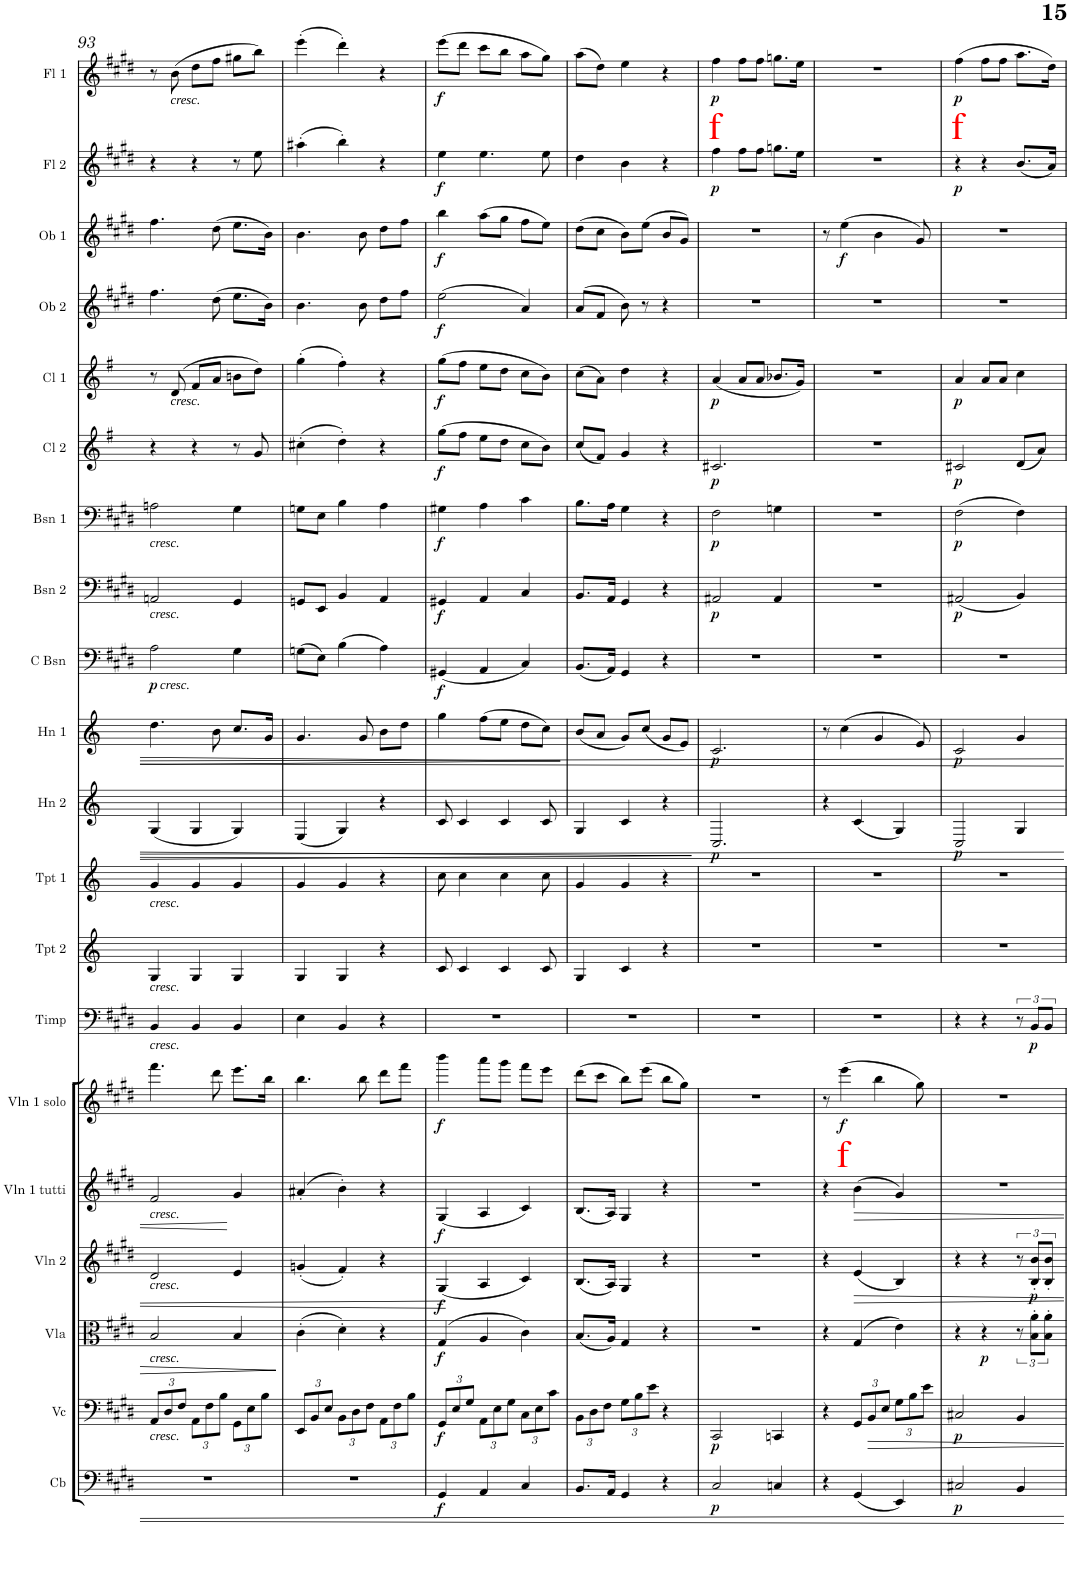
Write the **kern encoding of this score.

**kern	**dynam	**kern	**dynam	**kern	**dynam	**kern	**dynam	**kern	**dynam	**kern	**text	**dynam	**kern	**dynam	**kern	**kern	**kern	**dynam	**kern	**dynam	**kern	**dynam	**kern	**dynam	**kern	**dynam	**kern	**dynam	**kern	**dynam	**kern	**dynam	**kern	**dynam	**kern	**dynam	**kern	**text	**dynam
*part20	*part20	*part19	*part19	*part18	*part18	*part17	*part17	*part16	*part16	*part15	*part15	*part15	*part14	*part14	*part13	*part12	*part11	*part11	*part10	*part10	*part9	*part9	*part8	*part8	*part7	*part7	*part6	*part6	*part5	*part5	*part4	*part4	*part3	*part3	*part2	*part2	*part1	*part1	*part1
*staff20	*staff20	*staff19	*staff19	*staff18	*staff18	*staff17	*staff17	*staff16	*staff16	*staff15	*staff15	*staff15	*staff14	*staff14	*staff13	*staff12	*staff11	*staff11	*staff10	*staff10	*staff9	*staff9	*staff8	*staff8	*staff7	*staff7	*staff6	*staff6	*staff5	*staff5	*staff4	*staff4	*staff3	*staff3	*staff2	*staff2	*staff1	*staff1	*staff1
*I"Contrabass	*	*I"Violoncello	*	*I"Viola	*	*I"Violin 2	*	*I"Violin 1 tutti	*	*I"Violin 1 solo	*	*	*I"Timpani	*	*I"E Trumpet 2	*I"E Trumpet 1	*I"E Horn 2	*	*I"E Horn 1	*	*I"Contrabassoon	*	*I"Bassoon 2	*	*I"Bassoon 1	*	*I"A Clarinet 2	*	*I"A Clarinet 1	*	*I"Oboe 2	*	*I"Oboe 1	*	*I"Flute 2	*	*I"Flute 1	*	*
*I'Cb	*	*I'Vc	*	*I'Vla	*	*I'Vln 2	*	*I'Vln 1 tutti	*	*I'Vln 1 solo	*	*	*I'Timp	*	*I'Tpt 2	*I'Tpt 1	*I'Hn 2	*	*I'Hn 1	*	*I'C Bsn	*	*I'Bsn 2	*	*I'Bsn 1	*	*I'Cl 2	*	*I'Cl 1	*	*I'Ob 2	*	*I'Ob 1	*	*I'Fl 2	*	*I'Fl 1	*	*
!!LO:PB:g=z
*clefF4	*	*clefF4	*	*clefC3	*	*clefG2	*	*clefG2	*	*clefG2	*	*	*clefF4	*	*clefG2	*clefG2	*clefG2	*	*clefG2	*	*clefF4	*	*clefF4	*	*clefF4	*	*clefG2	*	*clefG2	*	*clefG2	*	*clefG2	*	*clefG2	*	*clefG2	*	*
*Trd7c12	*	*	*	*	*	*	*	*	*	*	*	*	*	*	*Trd-2c-4	*Trd-2c-4	*Trd5c8	*	*Trd5c8	*	*Trd7c12	*	*	*	*	*	*Trd2c3	*	*Trd2c3	*	*	*	*	*	*	*	*	*	*
*k[f#c#g#d#]	*	*k[f#c#g#d#]	*	*k[f#c#g#d#]	*	*k[f#c#g#d#]	*	*k[f#c#g#d#]	*	*k[f#c#g#d#]	*	*	*k[f#c#g#d#]	*	*k[]	*k[]	*k[]	*	*k[]	*	*k[f#c#g#d#]	*	*k[f#c#g#d#]	*	*k[f#c#g#d#]	*	*k[f#]	*	*k[f#]	*	*k[f#c#g#d#]	*	*k[f#c#g#d#]	*	*k[f#c#g#d#]	*	*k[f#c#g#d#]	*	*
*M3/4	*	*M3/4	*	*M3/4	*	*M3/4	*	*M3/4	*	*M3/4	*	*	*M3/4	*	*M3/4	*M3/4	*M3/4	*	*M3/4	*	*M3/4	*	*M3/4	*	*M3/4	*	*M3/4	*	*M3/4	*	*M3/4	*	*M3/4	*	*M3/4	*	*M3/4	*	*
*	*	*Xbrackettup	*	*	*	*	*	*	*	*	*	*	*	*	*	*	*	*	*	*	*	*	*	*	*	*	*	*	*	*	*	*	*	*	*	*	*	*	*
=93	=93	=93	=93	=93	=93	=93	=93	=93	=93	=93	=93	=93	=93	=93	=93	=93	=93	=93	=93	=93	=93	=93	=93	=93	=93	=93	=93	=93	=93	=93	=93	=93	=93	=93	=93	=93	=93	=93	=93
!	!	!	!	!	!	!	!	!	!	!	!	!	!	!	!	!	!	!	!	!	!	!	!	!	!LO:TX:b:i:t=cresc.	!	!	!	!	!	!	!	!	!	!	!	!	!	!
!	!	!	!	!	!	!	!	!	!	!	!	!	!	!	!	!	!	!	!	!	!	!	!LO:TX:b:i:t=cresc.	!	!	!	!	!	!	!	!	!	!	!	!	!	!	!	!
!	!	!	!	!	!	!	!	!	!	!	!	!	!	!	!	!	!	!	!	!	!LO:TX:b:i:t=cresc.	!	!	!	!	!	!	!	!	!	!	!	!	!	!	!	!	!	!
!	!	!	!	!	!	!	!	!	!	!	!	!	!	!	!	!LO:TX:b:i:t=cresc.	!	!	!	!	!	!	!	!	!	!	!	!	!	!	!	!	!	!	!	!	!	!	!
!	!	!	!	!	!	!	!	!	!	!	!	!	!	!	!LO:TX:b:i:t=cresc.	!	!	!	!	!	!	!	!	!	!	!	!	!	!	!	!	!	!	!	!	!	!	!	!
!	!	!	!	!	!	!	!	!	!	!	!	!	!LO:TX:b:i:t=cresc.	!	!	!	!	!	!	!	!	!	!	!	!	!	!	!	!	!	!	!	!	!	!	!	!	!	!
!	!	!	!	!	!	!	!	!LO:TX:b:i:t=cresc.	!	!	!	!	!	!	!	!	!	!	!	!	!	!	!	!	!	!	!	!	!	!	!	!	!	!	!	!	!	!	!
!	!	!	!	!	!	!LO:TX:b:i:t=cresc.	!	!	!	!	!	!	!	!	!	!	!	!	!	!	!	!	!	!	!	!	!	!	!	!	!	!	!	!	!	!	!	!	!
!	!	!	!	!LO:TX:b:i:t=cresc.	!	!	!	!	!	!	!	!	!	!	!	!	!	!	!	!	!	!	!	!	!	!	!	!	!	!	!	!	!	!	!	!	!	!	!
!	!	!LO:TX:b:i:t=cresc.	!	!	!	!	!	!	!	!	!	!	!	!	!	!	!	!	!	!	!	!	!	!	!	!	!	!	!	!	!	!	!	!	!	!	!	!	!
!	!	!	!	!	!	!	!	!	!	!	!	!	!	!	!	!	!	!	!	!	!	!LO:DY:b	!	!	!	!	!	!	!	!	!	!	!	!	!	!	!	!	!
2.r	.	12AA/L	.	2B/	.	2d#/	.	2f#/	.	4.fff#\	.	.	4BB/	.	4G/	4g/	(4G/	.	4.dd\	.	2A\	p	2AAn/	.	2An\	.	4r	.	8r	.	4.ff#\	.	4.ff#\	.	4r	.	8r	.	.
.	.	12D#/	.	.	.	.	.	.	.	.	.	.	.	.	.	.	.	.	.	.	.	.	.	.	.	.	.	.	.	.	.	.	.	.	.	.	.	.	.
!	!	!	!	!	!	!	!	!	!	!	!	!	!	!	!	!	!	!	!	!	!	!	!	!	!	!	!	!	!	!	!	!	!	!	!	!	!LO:TX:b:i:t=cresc.	!	!
!	!	!	!	!	!	!	!	!	!	!	!	!	!	!	!	!	!	!	!	!	!	!	!	!	!	!	!	!	!LO:TX:b:i:t=cresc.	!	!	!	!	!	!	!	!	!	!
.	.	.	.	.	.	.	.	.	.	.	.	.	.	.	.	.	.	.	.	.	.	.	.	.	.	.	.	.	(8d/	.	.	.	.	.	.	.	(8b\	.	.
.	.	12F#/J	.	.	.	.	.	.	.	.	.	.	.	.	.	.	.	.	.	.	.	.	.	.	.	.	.	.	.	.	.	.	.	.	.	.	.	.	.
.	.	12AA\L	.	.	.	.	.	.	.	.	.	.	4BB/	.	4G/	4g/	4G/	.	.	.	.	.	.	.	.	.	4r	.	8f#/L	.	.	.	.	.	4r	.	8dd#\L	.	.
.	.	12F#\	.	.	.	.	.	.	.	.	.	.	.	.	.	.	.	.	.	.	.	.	.	.	.	.	.	.	.	.	.	.	.	.	.	.	.	.	.
.	.	.	.	.	.	.	.	.	.	8ddd#\	.	.	.	.	.	.	.	.	8b\	.	.	.	.	.	.	.	.	.	8a/J	.	(8dd#\	.	(8dd#\	.	.	.	8ff#\J	.	.
.	.	12B\J	.	.	.	.	.	.	.	.	.	.	.	.	.	.	.	.	.	.	.	.	.	.	.	.	.	.	.	.	.	.	.	.	.	.	.	.	.
.	.	12GG#\L	.	4B/	.	4e/	.	4g#/	.	8.eee\L	.	.	4BB/	.	4G/	4g/	4G/)	.	8.cc/L	.	4G#\	.	4GG#/	.	4G#\	.	8r	.	8bn\L	.	8.ee\L	.	8.ee\L	.	8r	.	8gg#X\L	.	.
.	.	12E\	.	.	.	.	.	.	.	.	.	.	.	.	.	.	.	.	.	.	.	.	.	.	.	.	.	.	.	.	.	.	.	.	.	.	.	.	.
.	.	.	.	.	.	.	.	.	.	.	.	.	.	.	.	.	.	.	.	.	.	.	.	.	.	.	8g/	.	8dd\J)	.	.	.	.	.	8ee\	.	8bb\J)	.	.
.	.	12B\J	.	.	.	.	.	.	.	.	.	.	.	.	.	.	.	.	.	.	.	.	.	.	.	.	.	.	.	.	.	.	.	.	.	.	.	.	.
.	.	.	.	.	.	.	.	.	.	16bb\Jk	.	.	.	.	.	.	.	.	16g/Jk	.	.	.	.	.	.	.	.	.	.	.	16b\Jk)	.	16b\Jk)	.	.	.	.	.	.
=94	=94	=94	=94	=94	=94	=94	=94	=94	=94	=94	=94	=94	=94	=94	=94	=94	=94	=94	=94	=94	=94	=94	=94	=94	=94	=94	=94	=94	=94	=94	=94	=94	=94	=94	=94	=94	=94	=94	=94
2.r	.	12EE/L	.	(4c#'\	.	(4gn'/	.	(4a#X'/	.	4.bb\	.	.	4E\	.	4G/	4g/	(4E/	.	4.g/	.	(8Gn\L	.	8GGn/L	.	8Gn\L	.	(4cc#X'\	.	(4gg'\	.	4.b\	.	4.b\	.	(4aa#X'\	.	(4eee'\	.	.
.	.	12BB/	.	.	.	.	.	.	.	.	.	.	.	.	.	.	.	.	.	.	.	.	.	.	.	.	.	.	.	.	.	.	.	.	.	.	.	.	.
.	.	.	.	.	.	.	.	.	.	.	.	.	.	.	.	.	.	.	.	.	8E\J)	.	8EE/J	.	8E\J	.	.	.	.	.	.	.	.	.	.	.	.	.	.
.	.	12E/J	.	.	.	.	.	.	.	.	.	.	.	.	.	.	.	.	.	.	.	.	.	.	.	.	.	.	.	.	.	.	.	.	.	.	.	.	.
.	.	12BB\L	.	4d#'\)	.	4f#'/)	.	4b'\)	.	.	.	.	4BB/	.	4G/	4g/	4G/)	.	.	.	(4B\	.	4BB/	.	4B\	.	4dd'\)	.	4ff#'\)	.	.	.	.	.	4bb'\)	.	4ddd#'\)	.	.
.	.	12D#\	.	.	.	.	.	.	.	.	.	.	.	.	.	.	.	.	.	.	.	.	.	.	.	.	.	.	.	.	.	.	.	.	.	.	.	.	.
.	.	.	.	.	.	.	.	.	.	8bb\	.	.	.	.	.	.	.	.	8g/	.	.	.	.	.	.	.	.	.	.	.	8b\	.	8b\	.	.	.	.	.	.
.	.	12F#\J	.	.	.	.	.	.	.	.	.	.	.	.	.	.	.	.	.	.	.	.	.	.	.	.	.	.	.	.	.	.	.	.	.	.	.	.	.
.	.	12AA\L	.	4r	.	4r	.	4r	.	8ddd#\L	.	.	4r	.	4r	4r	4r	.	8b\L	.	4A\)	.	4AA/	.	4A\	.	4r	.	4r	.	8dd#\L	.	8dd#\L	.	4r	.	4r	.	.
.	.	12F#\	.	.	.	.	.	.	.	.	.	.	.	.	.	.	.	.	.	.	.	.	.	.	.	.	.	.	.	.	.	.	.	.	.	.	.	.	.
.	.	.	.	.	.	.	.	.	.	8fff#\J	.	.	.	.	.	.	.	.	8dd\J	.	.	.	.	.	.	.	.	.	.	.	8ff#\J	.	8ff#\J	.	.	.	.	.	.
.	.	12B\J	.	.	.	.	.	.	.	.	.	.	.	.	.	.	.	.	.	.	.	.	.	.	.	.	.	.	.	.	.	.	.	.	.	.	.	.	.
=95	=95	=95	=95	=95	=95	=95	=95	=95	=95	=95	=95	=95	=95	=95	=95	=95	=95	=95	=95	=95	=95	=95	=95	=95	=95	=95	=95	=95	=95	=95	=95	=95	=95	=95	=95	=95	=95	=95	=95
!	!LO:DY:b	!	!LO:DY:b	!	!LO:DY:b	!	!LO:DY:b	!	!LO:DY:b	!	!	!LO:DY:b	!	!	!	!	!	!	!	!	!	!LO:DY:b	!	!LO:DY:b	!	!LO:DY:b	!	!LO:DY:b	!	!LO:DY:b	!	!LO:DY:b	!	!LO:DY:b	!	!LO:DY:b	!	!	!LO:DY:b
4GG#/	f	12GG#/L	f	(4G#/	f	(4G#/	f	(4G#/	f	4bbb\	.	f	2.r	.	8c/	8cc\	8c/	.	4gg\	.	(4GG#X/	f	4GG#X/	f	4G#X\	f	(8gg\L	f	(8gg\L	f	(2ee\	f	4bb\	f	4ee\	f	(8eee\L	.	f
.	.	12E/	.	.	.	.	.	.	.	.	.	.	.	.	.	.	.	.	.	.	.	.	.	.	.	.	.	.	.	.	.	.	.	.	.	.	.	.	.
.	.	.	.	.	.	.	.	.	.	.	.	.	.	.	4c/	4cc\	4c/	.	.	.	.	.	.	.	.	.	8ff#\J	.	8ff#\J	.	.	.	.	.	.	.	8ddd#\J	.	.
.	.	12G#/J	.	.	.	.	.	.	.	.	.	.	.	.	.	.	.	.	.	.	.	.	.	.	.	.	.	.	.	.	.	.	.	.	.	.	.	.	.
4AA/	.	12AA\L	.	4A/	.	4A/	.	4A/	.	8aaa\L	.	.	.	.	.	.	.	.	(8ff\L	.	4AA/	.	4AA/	.	4A\	.	8ee\L	.	8ee\L	.	.	.	(8aa\L	.	4.ee\	.	8ccc#\L	.	.
.	.	12E\	.	.	.	.	.	.	.	.	.	.	.	.	.	.	.	.	.	.	.	.	.	.	.	.	.	.	.	.	.	.	.	.	.	.	.	.	.
.	.	.	.	.	.	.	.	.	.	8ggg#\J	.	.	.	.	4c/	4cc\	4c/	.	8ee\J	.	.	.	.	.	.	.	8dd\J	.	8dd\J	.	.	.	8gg#\J	.	.	.	8bb\J	.	.
.	.	12G#\J	.	.	.	.	.	.	.	.	.	.	.	.	.	.	.	.	.	.	.	.	.	.	.	.	.	.	.	.	.	.	.	.	.	.	.	.	.
4C#/	.	12C#\L	.	4c#\)	.	4c#/)	.	4c#/)	.	8fff#\L	.	.	.	.	.	.	.	.	8dd\L	.	4C#/)	.	4C#/	.	4c#\	.	8cc\L	.	8cc\L	.	4a/)	.	8ff#\L	.	.	.	8aa\L	.	.
.	.	12E\	.	.	.	.	.	.	.	.	.	.	.	.	.	.	.	.	.	.	.	.	.	.	.	.	.	.	.	.	.	.	.	.	.	.	.	.	.
.	.	.	.	.	.	.	.	.	.	8eee\J	.	.	.	.	8c/	8cc\	8c/	.	8cc\J)	.	.	.	.	.	.	.	8b\J)	.	8b\J)	.	.	.	8ee\J)	.	8ee\	.	8gg#\J)	.	.
.	.	12c#\J	.	.	.	.	.	.	.	.	.	.	.	.	.	.	.	.	.	.	.	.	.	.	.	.	.	.	.	.	.	.	.	.	.	.	.	.	.
=96	=96	=96	=96	=96	=96	=96	=96	=96	=96	=96	=96	=96	=96	=96	=96	=96	=96	=96	=96	=96	=96	=96	=96	=96	=96	=96	=96	=96	=96	=96	=96	=96	=96	=96	=96	=96	=96	=96	=96
8.BB/L	.	12BB\L	.	(8.B/L	.	(8.B/L	.	(8.B/L	.	(8ddd#\L	.	.	2.r	.	4G/	4g/	4G/	.	(8b/L	.	(8.BB/L	.	8.BB/L	.	8.B\L	.	(8cc/L	.	(8cc\L	.	(8a/L	.	(8dd#\L	.	4dd#\	.	(8aa\L	.	.
.	.	12D#\	.	.	.	.	.	.	.	.	.	.	.	.	.	.	.	.	.	.	.	.	.	.	.	.	.	.	.	.	.	.	.	.	.	.	.	.	.
.	.	.	.	.	.	.	.	.	.	8ccc#\J	.	.	.	.	.	.	.	.	8a/J	.	.	.	.	.	.	.	8f#/J)	.	8a\J)	.	8f#/J	.	8cc#\J	.	.	.	8dd#\J)	.	.
.	.	12F#\J	.	.	.	.	.	.	.	.	.	.	.	.	.	.	.	.	.	.	.	.	.	.	.	.	.	.	.	.	.	.	.	.	.	.	.	.	.
16AA/Jk	.	.	.	16A/Jk)	.	16A/Jk)	.	16A/Jk)	.	.	.	.	.	.	.	.	.	.	.	.	16AA/Jk)	.	16AA/Jk	.	16A\Jk	.	.	.	.	.	.	.	.	.	.	.	.	.	.
4GG#/	.	12G#\L	.	4G#/	.	4G#/	.	4G#/	.	8bb\L)	.	.	.	.	4c/	4g/	4c/	.	8g/L)	.	4GG#/	.	4GG#/	.	4G#\	.	4g/	.	4dd\	.	8b\)	.	8b\L)	.	4b\	.	4ee\	.	.
.	.	12B\	.	.	.	.	.	.	.	.	.	.	.	.	.	.	.	.	.	.	.	.	.	.	.	.	.	.	.	.	.	.	.	.	.	.	.	.	.
.	.	.	.	.	.	.	.	.	.	(8eee\J	.	.	.	.	.	.	.	.	(8cc/J	.	.	.	.	.	.	.	.	.	.	.	8r	.	(8ee\J	.	.	.	.	.	.
.	.	12e\J	.	.	.	.	.	.	.	.	.	.	.	.	.	.	.	.	.	.	.	.	.	.	.	.	.	.	.	.	.	.	.	.	.	.	.	.	.
4r	.	4r	.	4r	.	4r	.	4r	.	8bb\L	.	.	.	.	4r	4r	4r	.	8g/L	.	4r	.	4r	.	4r	.	4r	.	4r	.	4r	.	8b/L	.	4r	.	4r	.	.
.	.	.	.	.	.	.	.	.	.	8gg#\J)	.	.	.	.	.	.	.	.	8e/J)	.	.	.	.	.	.	.	.	.	.	.	.	.	8g#/J)	.	.	.	.	.	.
=97	=97	=97	=97	=97	=97	=97	=97	=97	=97	=97	=97	=97	=97	=97	=97	=97	=97	=97	=97	=97	=97	=97	=97	=97	=97	=97	=97	=97	=97	=97	=97	=97	=97	=97	=97	=97	=97	=97	=97
!	!LO:DY:b	!	!LO:DY:b	!	!	!	!	!	!	!	!	!	!	!	!	!	!	!LO:DY:b	!	!LO:DY:b	!	!	!	!LO:DY:b	!	!LO:DY:b	!	!LO:DY:b	!	!LO:DY:b	!	!	!	!	!	!LO:DY:b	!	!LO:LY:b:color=#FF0000	!LO:DY:b
2C#/	p	2CC#/	p	2.r	.	2.r	.	2.r	.	2.r	.	.	2.r	.	2.r	2.r	2.C/	p	2.c/	p	2.r	.	2AA#X/	p	2F#\	p	2.c#X/	p	(4a/	p	2.r	.	2.r	.	4ff#\	p	4ff#\	f	p
.	.	.	.	.	.	.	.	.	.	.	.	.	.	.	.	.	.	.	.	.	.	.	.	.	.	.	.	.	8a/L	.	.	.	.	.	8ff#\L	.	8ff#\L	.	.
.	.	.	.	.	.	.	.	.	.	.	.	.	.	.	.	.	.	.	.	.	.	.	.	.	.	.	.	.	8a/J	.	.	.	.	.	8ff#\J	.	8ff#\J	.	.
4Cn/	.	4CCn/	.	.	.	.	.	.	.	.	.	.	.	.	.	.	.	.	.	.	.	.	4AA#/	.	4Gn\	.	.	.	8.b-X/L	.	.	.	.	.	8.ggn\L	.	8.ggn\L	.	.
.	.	.	.	.	.	.	.	.	.	.	.	.	.	.	.	.	.	.	.	.	.	.	.	.	.	.	.	.	16g/Jk)	.	.	.	.	.	16ee\Jk	.	16ee\Jk	.	.
=98	=98	=98	=98	=98	=98	=98	=98	=98	=98	=98	=98	=98	=98	=98	=98	=98	=98	=98	=98	=98	=98	=98	=98	=98	=98	=98	=98	=98	=98	=98	=98	=98	=98	=98	=98	=98	=98	=98	=98
4r	.	4r	.	4r	.	4r	.	4r	.	8r	.	.	2.r	.	2.r	2.r	4r	.	8r	.	2.r	.	2.r	.	2.r	.	2.r	.	2.r	.	2.r	.	8r	.	2.r	.	2.r	.	.
!	!	!	!	!	!	!	!	!	!	!	!LO:LY:b:color=#FF0000	!LO:DY:b	!	!	!	!	!	!	!	!	!	!	!	!	!	!	!	!	!	!	!	!	!	!LO:DY:b	!	!	!	!	!
.	.	.	.	.	.	.	.	.	.	(4eee\	f	f	.	.	.	.	.	.	(4cc\	.	.	.	.	.	.	.	.	.	.	.	.	.	(4ee\	f	.	.	.	.	.
(4GG#/	.	12GG#/L	.	(4G#/	.	(4e/	.	(4b\	.	.	.	.	.	.	.	.	(4c/	.	.	.	.	.	.	.	.	.	.	.	.	.	.	.	.	.	.	.	.	.	.
.	.	12BB/	.	.	.	.	.	.	.	.	.	.	.	.	.	.	.	.	.	.	.	.	.	.	.	.	.	.	.	.	.	.	.	.	.	.	.	.	.
.	.	.	.	.	.	.	.	.	.	4bb\	.	.	.	.	.	.	.	.	4g/	.	.	.	.	.	.	.	.	.	.	.	.	.	4b\	.	.	.	.	.	.
.	.	12E/J	.	.	.	.	.	.	.	.	.	.	.	.	.	.	.	.	.	.	.	.	.	.	.	.	.	.	.	.	.	.	.	.	.	.	.	.	.
4EE/)	.	12G#\L	.	4e\)	.	4B/)	.	4g#/)	.	.	.	.	.	.	.	.	4G/)	.	.	.	.	.	.	.	.	.	.	.	.	.	.	.	.	.	.	.	.	.	.
.	.	12B\	.	.	.	.	.	.	.	.	.	.	.	.	.	.	.	.	.	.	.	.	.	.	.	.	.	.	.	.	.	.	.	.	.	.	.	.	.
.	.	.	.	.	.	.	.	.	.	8gg#\)	.	.	.	.	.	.	.	.	8e/)	.	.	.	.	.	.	.	.	.	.	.	.	.	8g#/)	.	.	.	.	.	.
.	.	12e\J	.	.	.	.	.	.	.	.	.	.	.	.	.	.	.	.	.	.	.	.	.	.	.	.	.	.	.	.	.	.	.	.	.	.	.	.	.
=99	=99	=99	=99	=99	=99	=99	=99	=99	=99	=99	=99	=99	=99	=99	=99	=99	=99	=99	=99	=99	=99	=99	=99	=99	=99	=99	=99	=99	=99	=99	=99	=99	=99	=99	=99	=99	=99	=99	=99
!	!LO:DY:b	!	!LO:DY:b	!	!	!	!	!	!	!	!	!	!	!	!	!	!	!LO:DY:b	!	!LO:DY:b	!	!	!	!LO:DY:b	!	!LO:DY:b	!	!LO:DY:b	!	!LO:DY:b	!	!	!	!	!	!LO:DY:b	!	!LO:LY:b:color=#FF0000	!LO:DY:b
2C#X/	p	2C#X/	p	4r	.	4r	.	2.r	.	2.r	.	.	4r	.	2.r	2.r	2C/	p	2c/	p	2.r	.	(2AA#X/	p	(2F#\	p	2c#X/	p	4a/	p	2.r	.	2.r	.	4r	p	(4ff#\	f	p
!	!	!	!	!	!LO:DY:b	!	!	!	!	!	!	!	!	!	!	!	!	!	!	!	!	!	!	!	!	!	!	!	!	!	!	!	!	!	!	!	!	!	!
.	.	.	.	4r	p	4r	.	.	.	.	.	.	4r	.	.	.	.	.	.	.	.	.	.	.	.	.	.	.	8a/L	.	.	.	.	.	4r	.	8ff#\L	.	.
.	.	.	.	.	.	.	.	.	.	.	.	.	.	.	.	.	.	.	.	.	.	.	.	.	.	.	.	.	8a/J	.	.	.	.	.	.	.	8ff#\J	.	.
4BB/	.	4BB/	.	12r	.	12r	.	.	.	.	.	.	12r	.	.	.	4G/	.	4g/	.	.	.	4BB/)	.	4F#\)	.	(8d/L	.	4cc\	.	.	.	.	.	(8.b/L	.	8.aa\L	.	.
!	!	!	!	!	!	!	!LO:DY:b	!	!	!	!	!	!	!LO:DY:b	!	!	!	!	!	!	!	!	!	!	!	!	!	!	!	!	!	!	!	!	!	!	!	!	!
.	.	.	.	12B\' 12a\'L	.	12B/' 12b/'L	p	.	.	.	.	.	12BB/L	p	.	.	.	.	.	.	.	.	.	.	.	.	.	.	.	.	.	.	.	.	.	.	.	.	.
.	.	.	.	.	.	.	.	.	.	.	.	.	.	.	.	.	.	.	.	.	.	.	.	.	.	.	8a/J)	.	.	.	.	.	.	.	.	.	.	.	.
.	.	.	.	12B\' 12a\'J	.	12B/' 12b/'J	.	.	.	.	.	.	12BB/J	.	.	.	.	.	.	.	.	.	.	.	.	.	.	.	.	.	.	.	.	.	.	.	.	.	.
.	.	.	.	.	.	.	.	.	.	.	.	.	.	.	.	.	.	.	.	.	.	.	.	.	.	.	.	.	.	.	.	.	.	.	16a/Jk)	.	16dd#\Jk)	.	.
=	=	=	=	=	=	=	=	=	=	=	=	=	=	=	=	=	=	=	=	=	=	=	=	=	=	=	=	=	=	=	=	=	=	=	=	=	=	=	=
*-	*-	*-	*-	*-	*-	*-	*-	*-	*-	*-	*-	*-	*-	*-	*-	*-	*-	*-	*-	*-	*-	*-	*-	*-	*-	*-	*-	*-	*-	*-	*-	*-	*-	*-	*-	*-	*-	*-	*-
